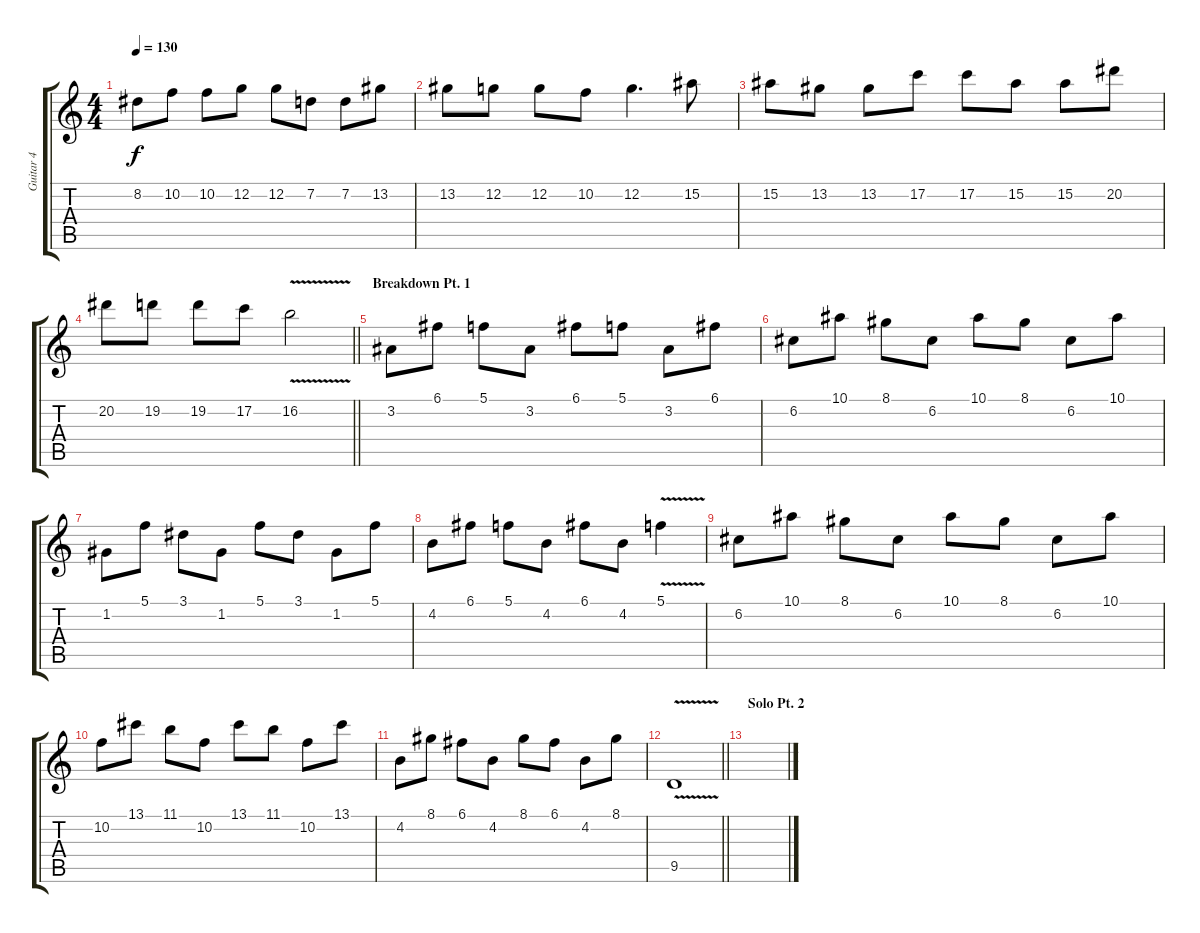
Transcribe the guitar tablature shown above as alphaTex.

\track ("Guitar 4" "Guitar 4") {instrument distortionguitar}
\staff {score tabs}
\tuning (C4 G3 Eb3 Bb2 F2 C2) {hide}
\ts (4 4)
\tempo 130
\clef g2
\ks c
8.2.8{dy f balance 0} 10.2.8 10.2.8 12.2.8 12.2.8 7.2.8 7.2.8 13.2.8 |
13.2.8 12.2.8 12.2.8 10.2.8 12.2.4{d} 15.2.8 |
15.2.8 13.2.8 13.2.8 17.2.8 17.2.8 15.2.8 15.2.8 20.2.8 |
\barLineRight lightlight
20.2.8 19.2.8 19.2.8 17.2.8 16.2{v}.2 |
\section ("" "Breakdown Pt. 1")
3.2.8 6.1.8 5.1.8 3.2.8 6.1.8 5.1.8 3.2.8 6.1.8 |
6.2.8 10.1.8 8.1.8 6.2.8 10.1.8 8.1.8 6.2.8 10.1.8 |
1.2.8 5.1.8 3.1.8 1.2.8 5.1.8 3.1.8 1.2.8 5.1.8 |
4.2.8 6.1.8 5.1.8 4.2.8 6.1.8 4.2.8 5.1{v}.4 |
6.2.8 10.1.8 8.1.8 6.2.8 10.1.8 8.1.8 6.2.8 10.1.8 |
10.2.8 13.1.8 11.1.8 10.2.8 13.1.8 11.1.8 10.2.8 13.1.8 |
4.2.8 8.1.8 6.1.8 4.2.8 8.1.8 6.1.8 4.2.8 8.1.8 |
\barLineRight lightlight
9.5{v}.1 |
\section ("" "Solo Pt. 2")
